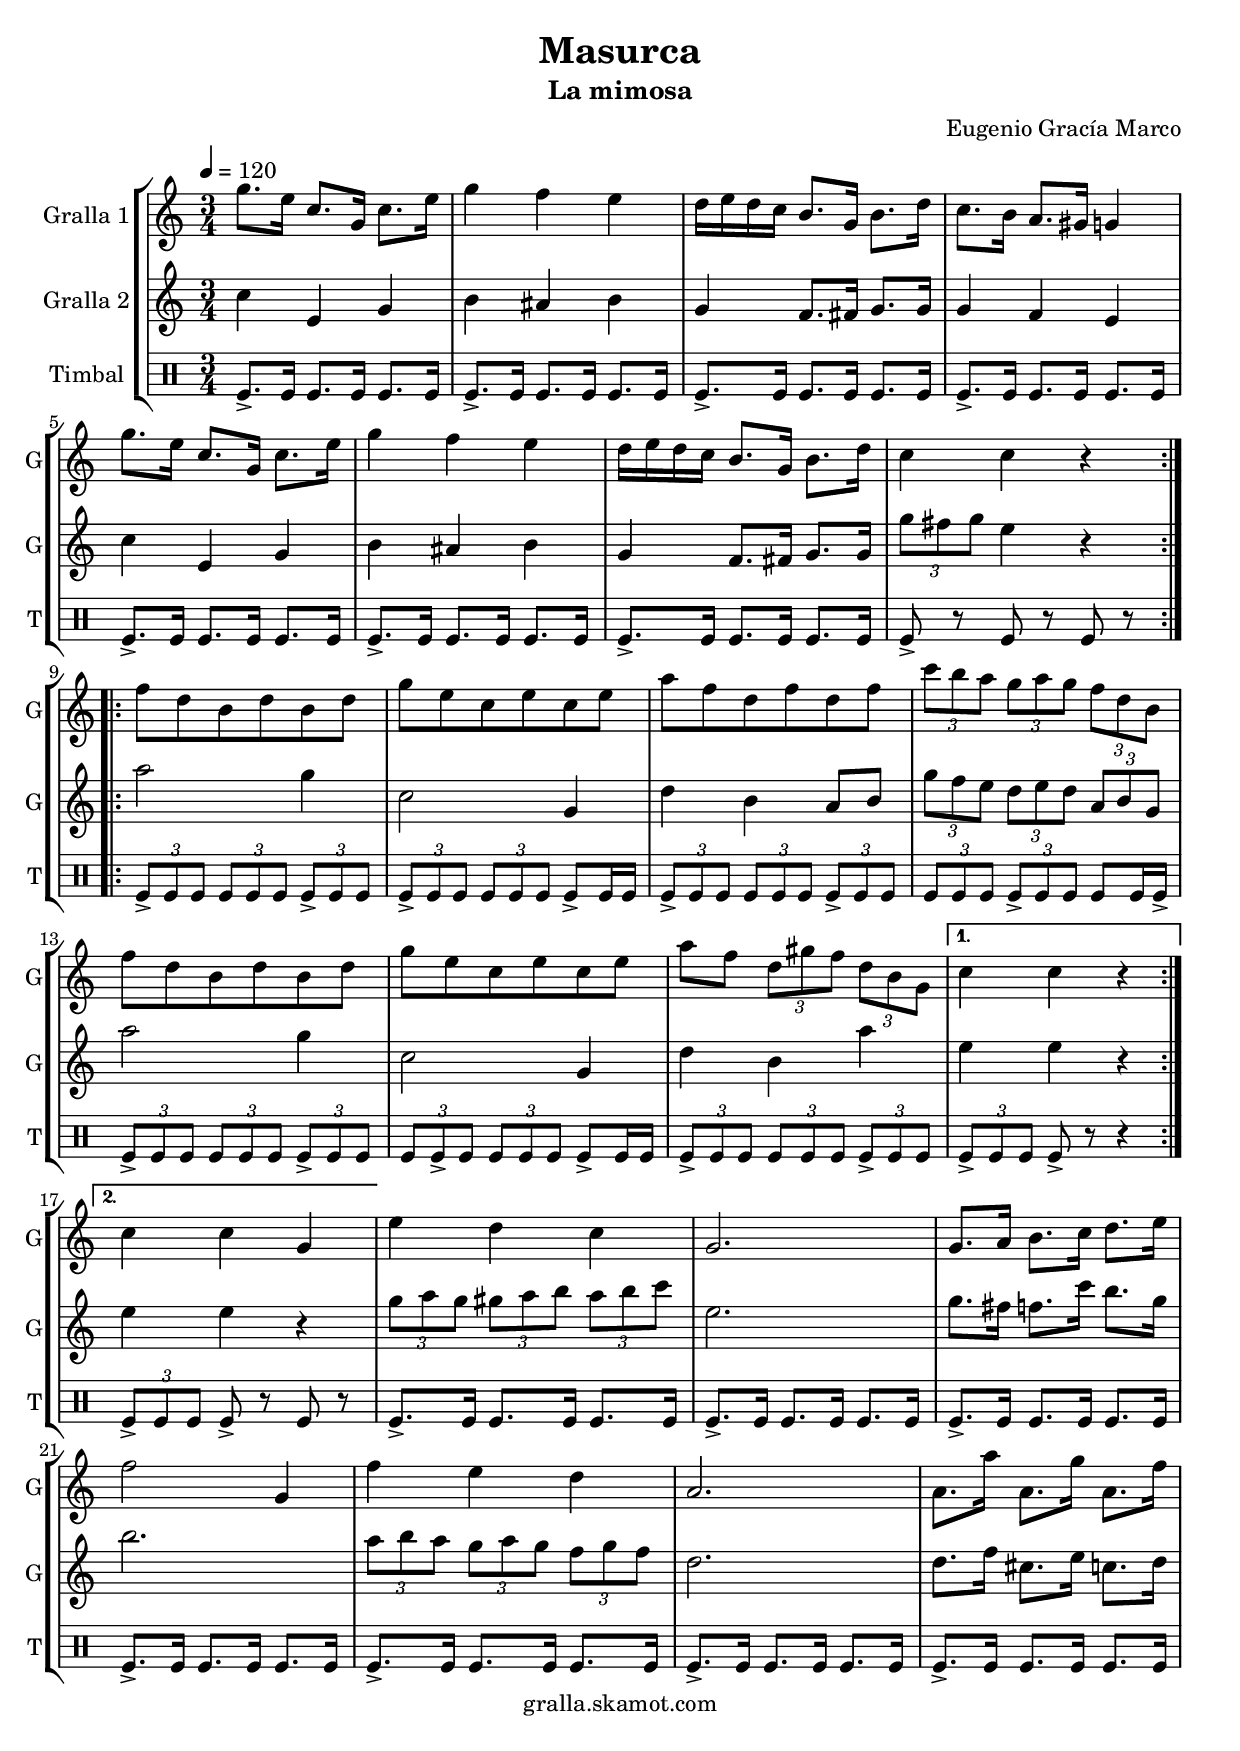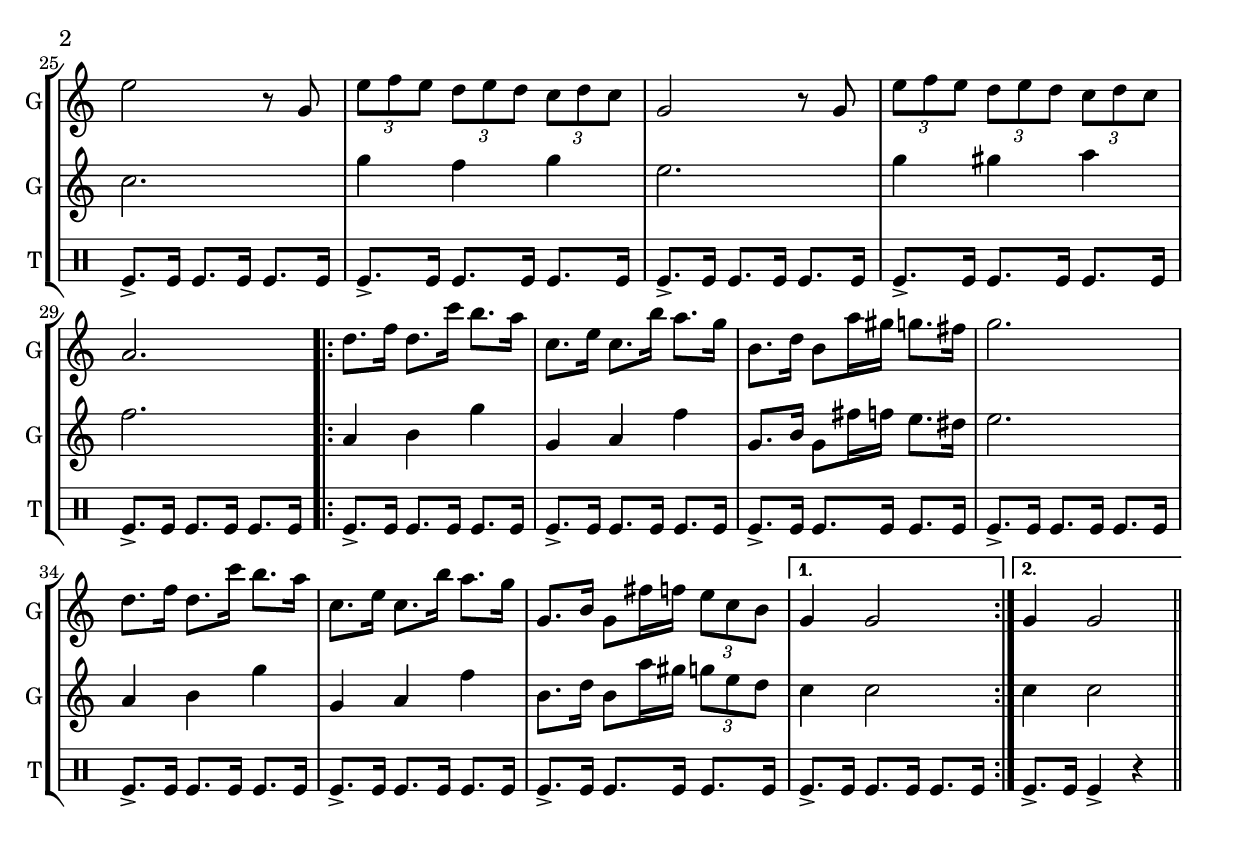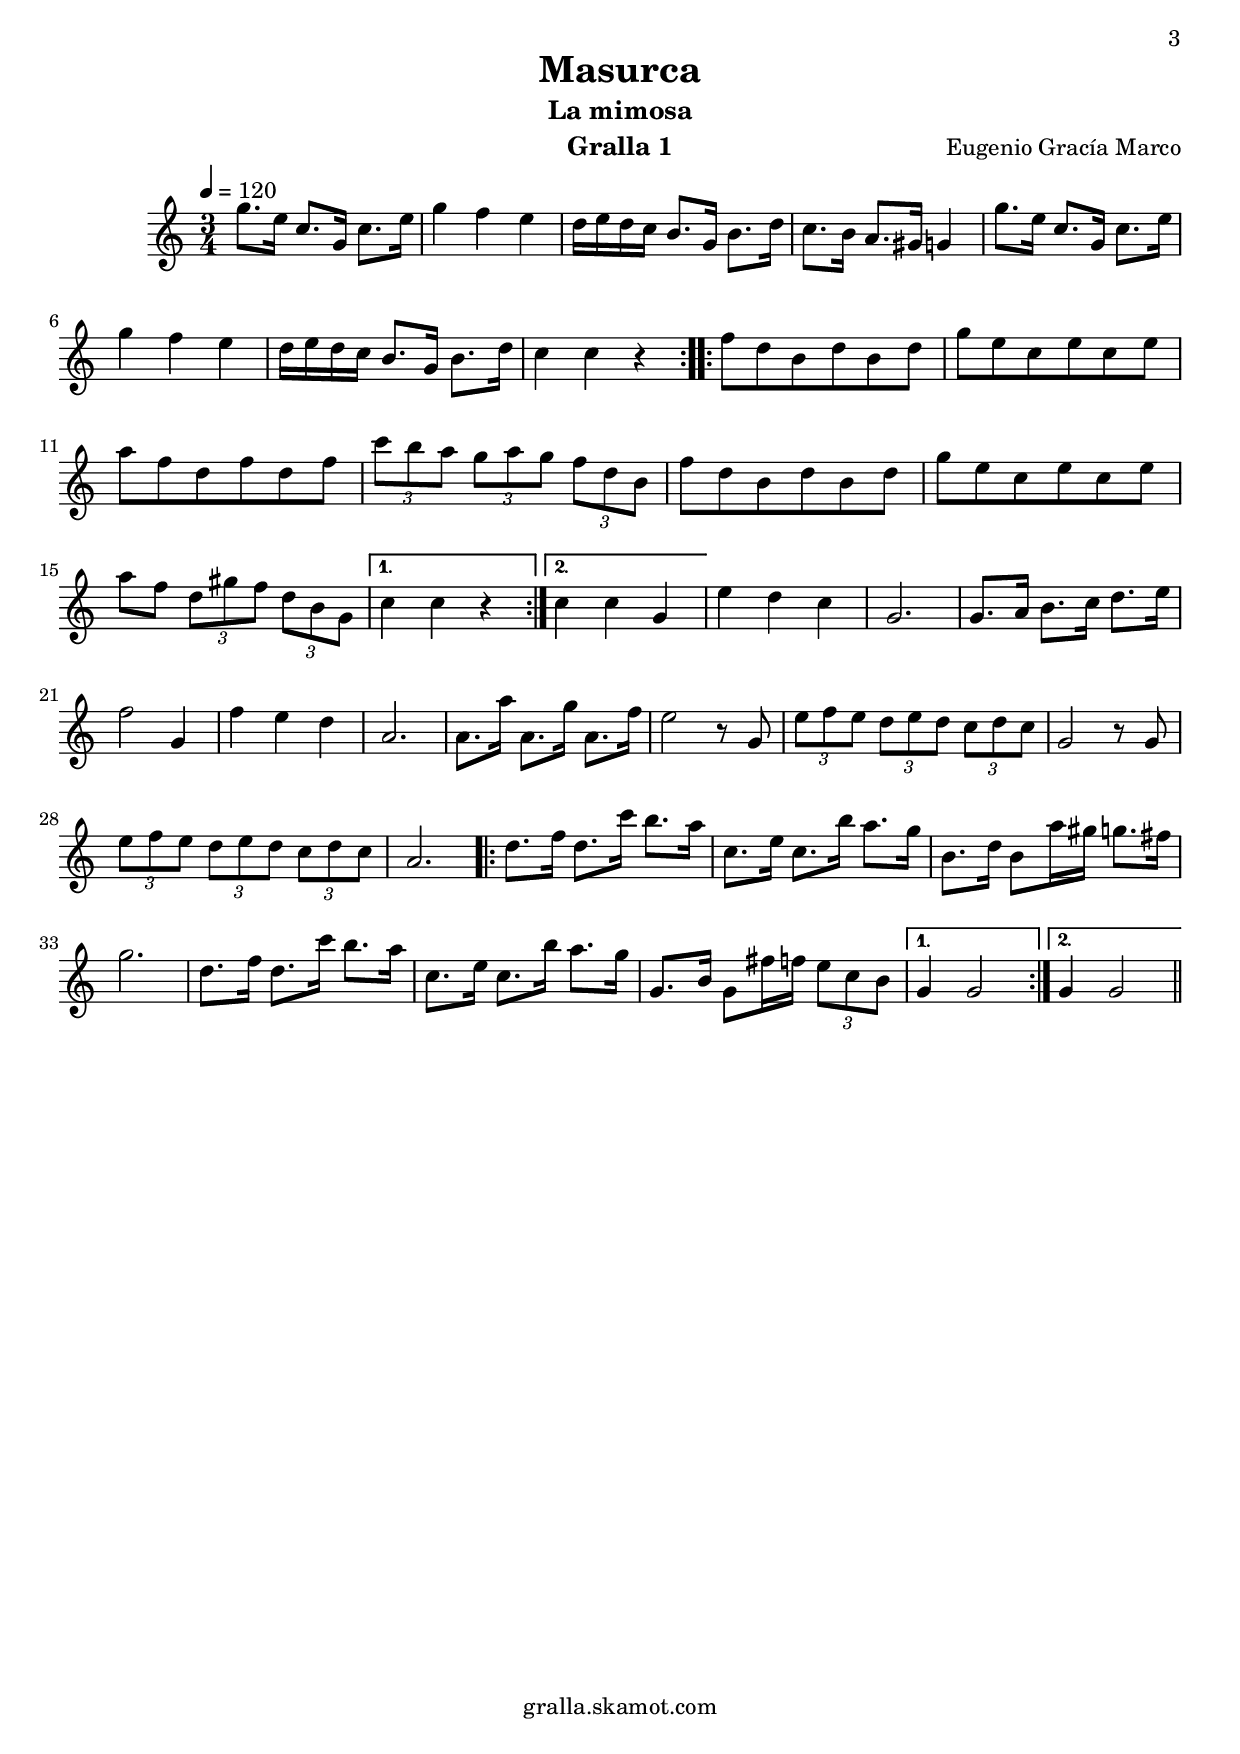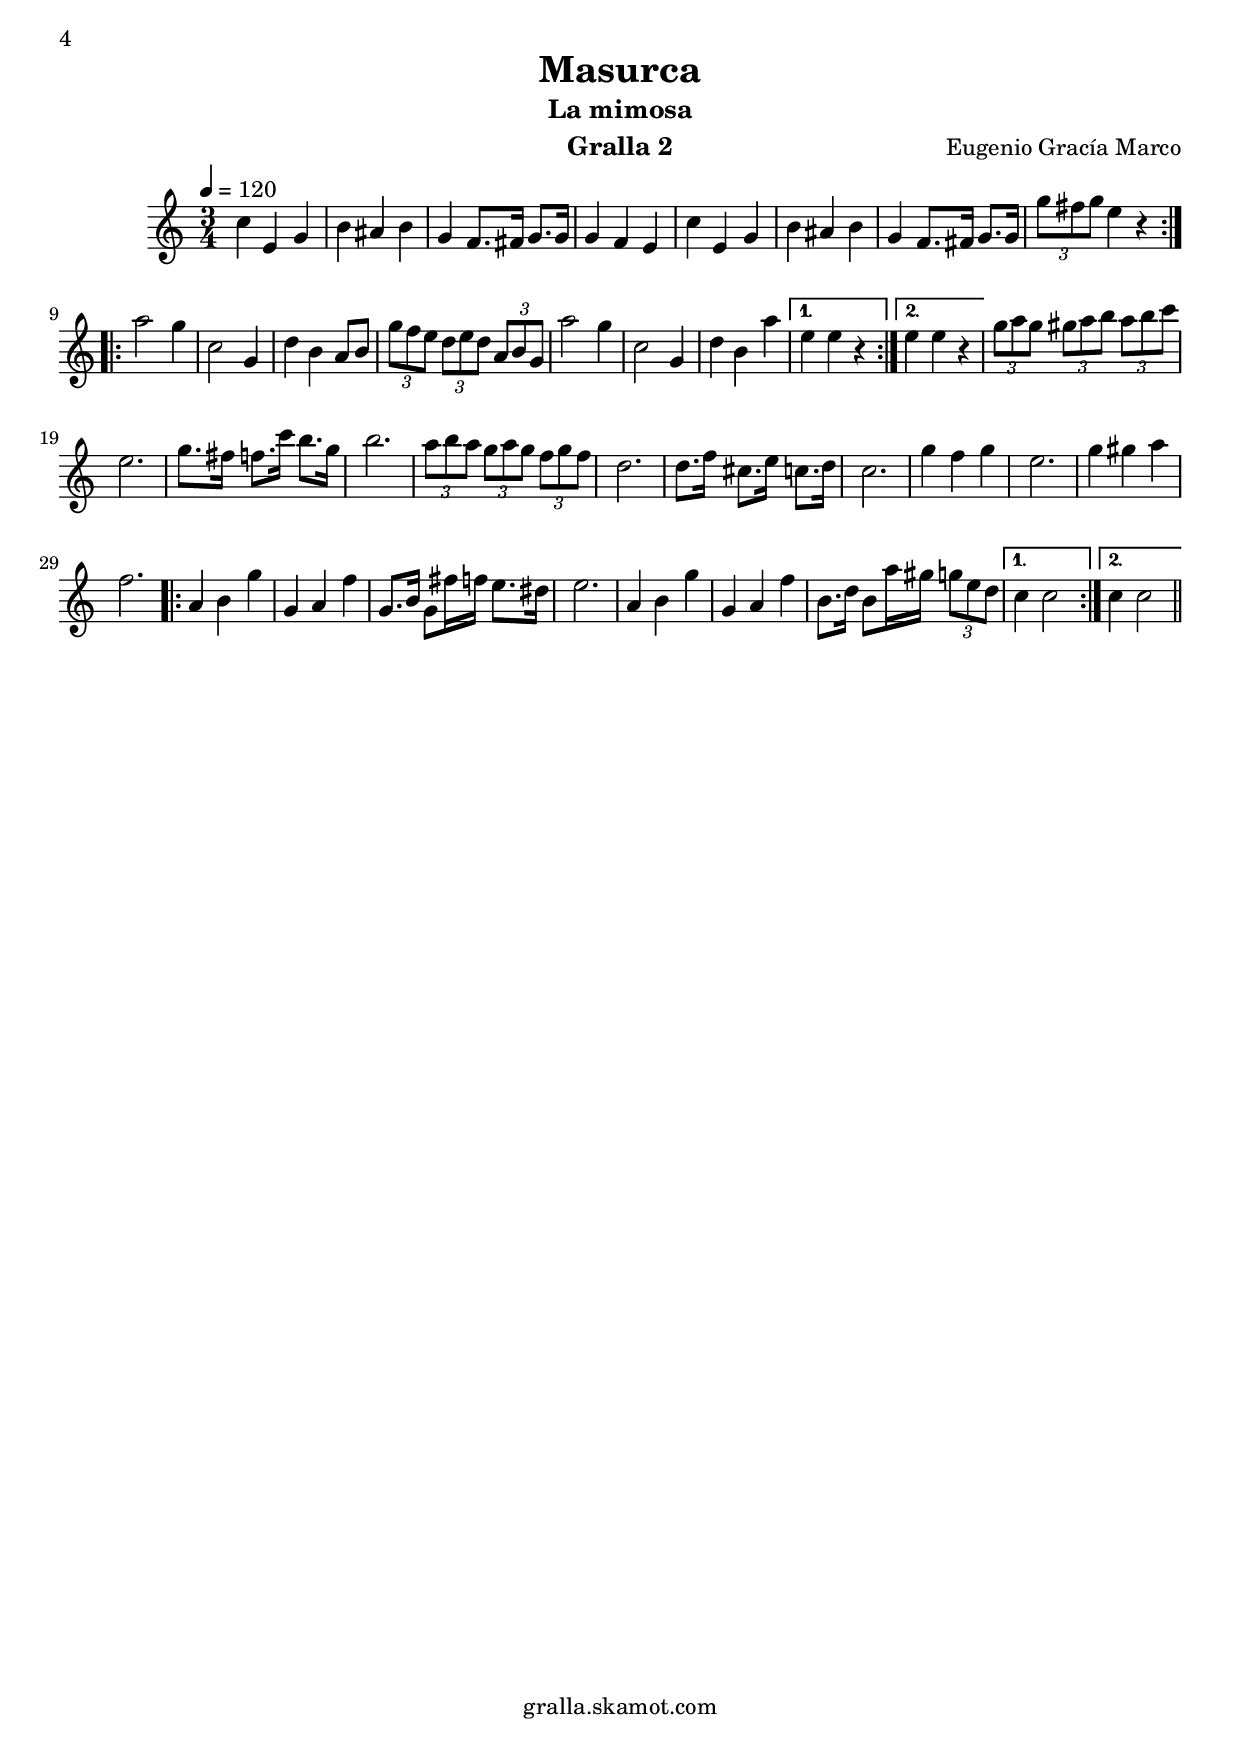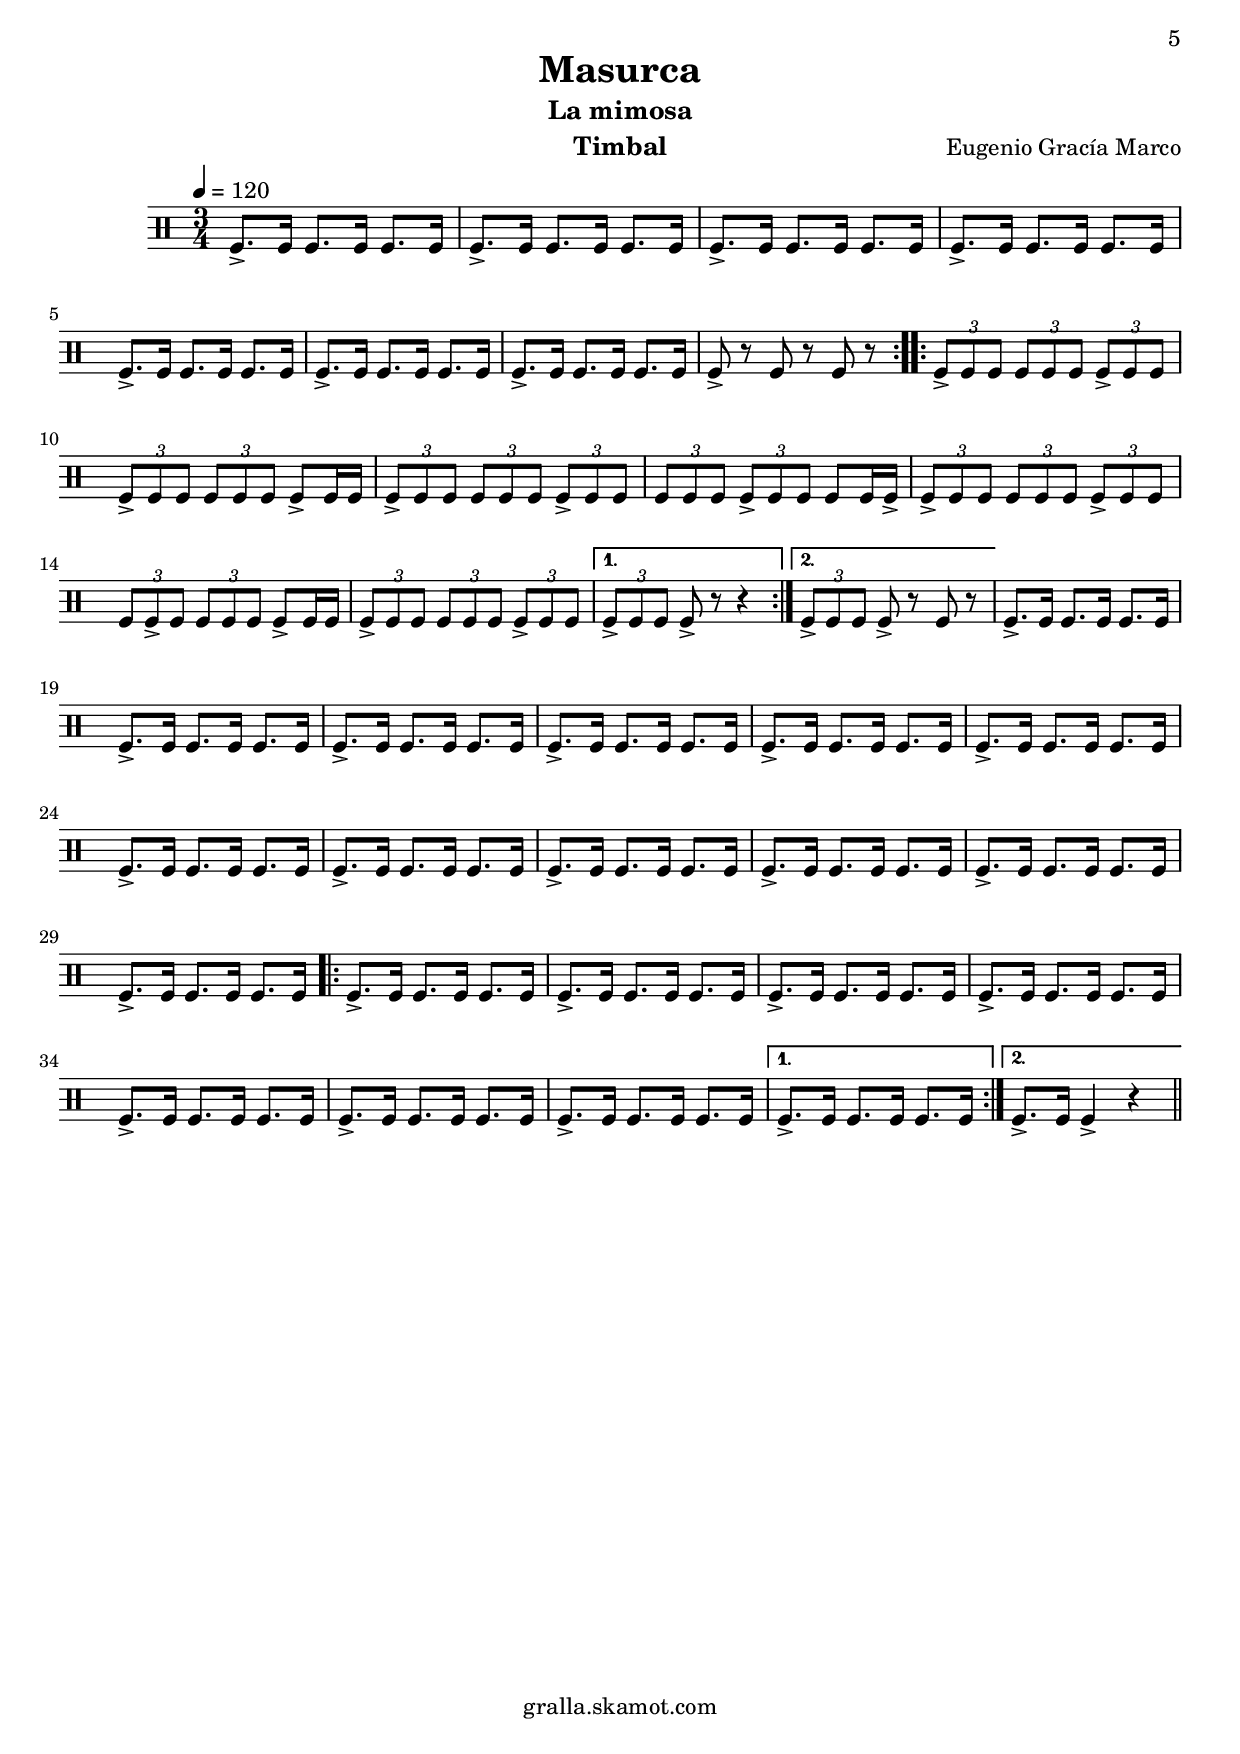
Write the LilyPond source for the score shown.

\version "2.16.2"

\header {
  dedication=""
  title="Masurca"
  subtitle="La mimosa"
  subsubtitle=""
  poet=""
  meter=""
  piece=""
  composer="Eugenio Gracía Marco"
  arranger=""
  opus=""
  instrument=""
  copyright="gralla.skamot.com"
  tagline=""
}

liniaroAa =
\relative g''
{
  \tempo 4=120
  \clef treble
  \key c \major
  \time 3/4
  \repeat volta 2 { g8. e16 c8. g16 c8. e16  |
  g4 f e  |
  d16 e d c b8. g16 b8. d16  |
  c8. b16 a8. gis16 g4  |
  %05
  g'8. e16 c8. g16 c8. e16  |
  g4 f e  |
  d16 e d c b8. g16 b8. d16  |
  c4 c r  | }
  \repeat volta 2 { f8 d b d b d  |
  %10
  g8 e c e c e  |
  a8 f d f d f  |
  \times 2/3 { c'8 b a } \times 2/3 { g a g } \times 2/3 { f d b }  |
  f'8 d b d b d  |
  g8 e c e c e  |
  %15
  a8 f \times 2/3 { d gis f } \times 2/3 { d b g } }
  \alternative { { c4 c r }
  { c4 c g } }
  e'4 d c  |
  g2.  |
  %20
  g8. a16 b8. c16 d8. e16  |
  f2 g,4  |
  f'4 e d  |
  a2.  |
  a8. a'16 a,8. g'16 a,8. f'16  |
  %25
  e2 r8 g,  |
  \times 2/3 { e'8 f e } \times 2/3 { d e d } \times 2/3 { c d c }  |
  g2 r8 g  |
  \times 2/3 { e'8 f e } \times 2/3 { d e d } \times 2/3 { c d c }  |
  a2.  |
  %30
  \repeat volta 2 { d8. f16 d8. c'16 b8. a16  |
  c,8. e16 c8. b'16 a8. g16  |
  b,8. d16 b8 a'16 gis g8. fis16  |
  g2.  |
  d8. f16 d8. c'16 b8. a16  |
  %35
  c,8. e16 c8. b'16 a8. g16  |
  g,8. b16 g8 fis'16 f \times 2/3 { e8 c b } }
  \alternative { { g4 g2 }
  { g4 g2 } } \bar "||"
}

liniaroAb =
\relative c''
{
  \tempo 4=120
  \clef treble
  \key c \major
  \time 3/4
  \repeat volta 2 { c4 e, g  |
  b4 ais b  |
  g4 f8. fis16 g8. g16  |
  g4 f e  |
  %05
  c'4 e, g  |
  b4 ais b  |
  g4 f8. fis16 g8. g16  |
  \times 2/3 { g'8 fis g } e4 r  | }
  \repeat volta 2 { a2 g4  |
  %10
  c,2 g4  |
  d'4 b a8 b  |
  \times 2/3 { g'8 f e } \times 2/3 { d e d } \times 2/3 { a b g }  |
  a'2 g4  |
  c,2 g4  |
  %15
  d'4 b a' }
  \alternative { { e4 e r }
  { e4 e r } }
  \times 2/3 { g8 a g } \times 2/3 { gis a b } \times 2/3 { a b c }  |
  e,2.  |
  %20
  g8. fis16 f8. c'16 b8. g16  |
  b2.  |
  \times 2/3 { a8 b a } \times 2/3 { g a g } \times 2/3 { f g f }  |
  d2.  |
  d8. f16 cis8. e16 c8. d16  |
  %25
  c2.  |
  g'4 f g  |
  e2.  |
  g4 gis a  |
  f2.  |
  %30
  \repeat volta 2 { a,4 b g'  |
  g,4 a f'  |
  g,8. b16 g8 fis'16 f e8. dis16  |
  e2.  |
  a,4 b g'  |
  %35
  g,4 a f'  |
  b,8. d16 b8 a'16 gis \times 2/3 { g8 e d } }
  \alternative { { c4 c2 }
  { c4 c2 } } \bar "||"
}

liniaroAc =
\drummode
{
  \tempo 4=120
  \time 3/4
  \repeat volta 2 { tomfl8.-> tomfl16 tomfl8. tomfl16 tomfl8. tomfl16  |
  tomfl8.-> tomfl16 tomfl8. tomfl16 tomfl8. tomfl16  |
  tomfl8.-> tomfl16 tomfl8. tomfl16 tomfl8. tomfl16  |
  tomfl8.-> tomfl16 tomfl8. tomfl16 tomfl8. tomfl16  |
  %05
  tomfl8.-> tomfl16 tomfl8. tomfl16 tomfl8. tomfl16  |
  tomfl8.-> tomfl16 tomfl8. tomfl16 tomfl8. tomfl16  |
  tomfl8.-> tomfl16 tomfl8. tomfl16 tomfl8. tomfl16  |
  tomfl8-> r tomfl r tomfl r  | }
  \repeat volta 2 { \times 2/3 { tomfl8-> tomfl tomfl } \times 2/3 { tomfl tomfl tomfl } \times 2/3 { tomfl-> tomfl tomfl }  |
  %10
  \times 2/3 { tomfl8 -> tomfl tomfl } \times 2/3 { tomfl tomfl tomfl } tomfl -> tomfl16 tomfl  |
  \times 2/3 { tomfl8-> tomfl tomfl } \times 2/3 { tomfl tomfl tomfl } \times 2/3 { tomfl-> tomfl tomfl }  |
  \times 2/3 { tomfl8 tomfl tomfl } \times 2/3 { tomfl -> tomfl tomfl } tomfl tomfl16 tomfl ->  |
  \times 2/3 { tomfl8-> tomfl tomfl } \times 2/3 { tomfl tomfl tomfl } \times 2/3 { tomfl-> tomfl tomfl }  |
  \times 2/3 { tomfl8 tomfl -> tomfl } \times 2/3 { tomfl tomfl tomfl } tomfl -> tomfl16 tomfl  |
  %15
  \times 2/3 { tomfl8-> tomfl tomfl } \times 2/3 { tomfl tomfl tomfl } \times 2/3 { tomfl-> tomfl tomfl } }
  \alternative { { \times 2/3 { tomfl8-> tomfl tomfl } tomfl-> r r4 }
  { \times 2/3 { tomfl8-> tomfl tomfl } tomfl-> r tomfl r } }
  tomfl8.-> tomfl16 tomfl8. tomfl16 tomfl8. tomfl16  |
  tomfl8.-> tomfl16 tomfl8. tomfl16 tomfl8. tomfl16  |
  %20
  tomfl8.-> tomfl16 tomfl8. tomfl16 tomfl8. tomfl16  |
  tomfl8.-> tomfl16 tomfl8. tomfl16 tomfl8. tomfl16  |
  tomfl8.-> tomfl16 tomfl8. tomfl16 tomfl8. tomfl16  |
  tomfl8.-> tomfl16 tomfl8. tomfl16 tomfl8. tomfl16  |
  tomfl8.-> tomfl16 tomfl8. tomfl16 tomfl8. tomfl16  |
  %25
  tomfl8.-> tomfl16 tomfl8. tomfl16 tomfl8. tomfl16  |
  tomfl8.-> tomfl16 tomfl8. tomfl16 tomfl8. tomfl16  |
  tomfl8.-> tomfl16 tomfl8. tomfl16 tomfl8. tomfl16  |
  tomfl8.-> tomfl16 tomfl8. tomfl16 tomfl8. tomfl16  |
  tomfl8.-> tomfl16 tomfl8. tomfl16 tomfl8. tomfl16  |
  %30
  \repeat volta 2 { tomfl8.-> tomfl16 tomfl8. tomfl16 tomfl8. tomfl16  |
  tomfl8.-> tomfl16 tomfl8. tomfl16 tomfl8. tomfl16  |
  tomfl8.-> tomfl16 tomfl8. tomfl16 tomfl8. tomfl16  |
  tomfl8.-> tomfl16 tomfl8. tomfl16 tomfl8. tomfl16  |
  tomfl8.-> tomfl16 tomfl8. tomfl16 tomfl8. tomfl16  |
  %35
  tomfl8.-> tomfl16 tomfl8. tomfl16 tomfl8. tomfl16  |
  tomfl8.-> tomfl16 tomfl8. tomfl16 tomfl8. tomfl16 }
  \alternative { { tomfl8.-> tomfl16 tomfl8. tomfl16 tomfl8. tomfl16 }
  { tomfl8.-> tomfl16 tomfl4-> r } } \bar "||"
}

\bookpart {
  \score {
    \new StaffGroup {
      \override Score.RehearsalMark.self-alignment-X = #LEFT
      <<
        \new Staff \with {instrumentName = #"Gralla 1" shortInstrumentName = #"G"} \liniaroAa
        \new Staff \with {instrumentName = #"Gralla 2" shortInstrumentName = #"G"} \liniaroAb
        \new DrumStaff \with {instrumentName = #"Timbal" shortInstrumentName = #"T"} \liniaroAc
      >>
    }
    \layout {}
  }
  \score { \unfoldRepeats
    \new StaffGroup {
      \override Score.RehearsalMark.self-alignment-X = #LEFT
      <<
        \new Staff \with {instrumentName = #"Gralla 1" shortInstrumentName = #"G"} \liniaroAa
        \new Staff \with {instrumentName = #"Gralla 2" shortInstrumentName = #"G"} \liniaroAb
        \new DrumStaff \with {instrumentName = #"Timbal" shortInstrumentName = #"T"} \liniaroAc
      >>
    }
    \midi {
      \set Staff.midiInstrument = "oboe"
      \set DrumStaff.midiInstrument = "drums"
    }
  }
}

\bookpart {
  \header {instrument="Gralla 1"}
  \score {
    \new StaffGroup {
      \override Score.RehearsalMark.self-alignment-X = #LEFT
      <<
        \new Staff \liniaroAa
      >>
    }
    \layout {}
  }
  \score { \unfoldRepeats
    \new StaffGroup {
      \override Score.RehearsalMark.self-alignment-X = #LEFT
      <<
        \new Staff \liniaroAa
      >>
    }
    \midi {
      \set Staff.midiInstrument = "oboe"
      \set DrumStaff.midiInstrument = "drums"
    }
  }
}

\bookpart {
  \header {instrument="Gralla 2"}
  \score {
    \new StaffGroup {
      \override Score.RehearsalMark.self-alignment-X = #LEFT
      <<
        \new Staff \liniaroAb
      >>
    }
    \layout {}
  }
  \score { \unfoldRepeats
    \new StaffGroup {
      \override Score.RehearsalMark.self-alignment-X = #LEFT
      <<
        \new Staff \liniaroAb
      >>
    }
    \midi {
      \set Staff.midiInstrument = "oboe"
      \set DrumStaff.midiInstrument = "drums"
    }
  }
}

\bookpart {
  \header {instrument="Timbal"}
  \score {
    \new StaffGroup {
      \override Score.RehearsalMark.self-alignment-X = #LEFT
      <<
        \new DrumStaff \liniaroAc
      >>
    }
    \layout {}
  }
  \score { \unfoldRepeats
    \new StaffGroup {
      \override Score.RehearsalMark.self-alignment-X = #LEFT
      <<
        \new DrumStaff \liniaroAc
      >>
    }
    \midi {
      \set Staff.midiInstrument = "oboe"
      \set DrumStaff.midiInstrument = "drums"
    }
  }
}

